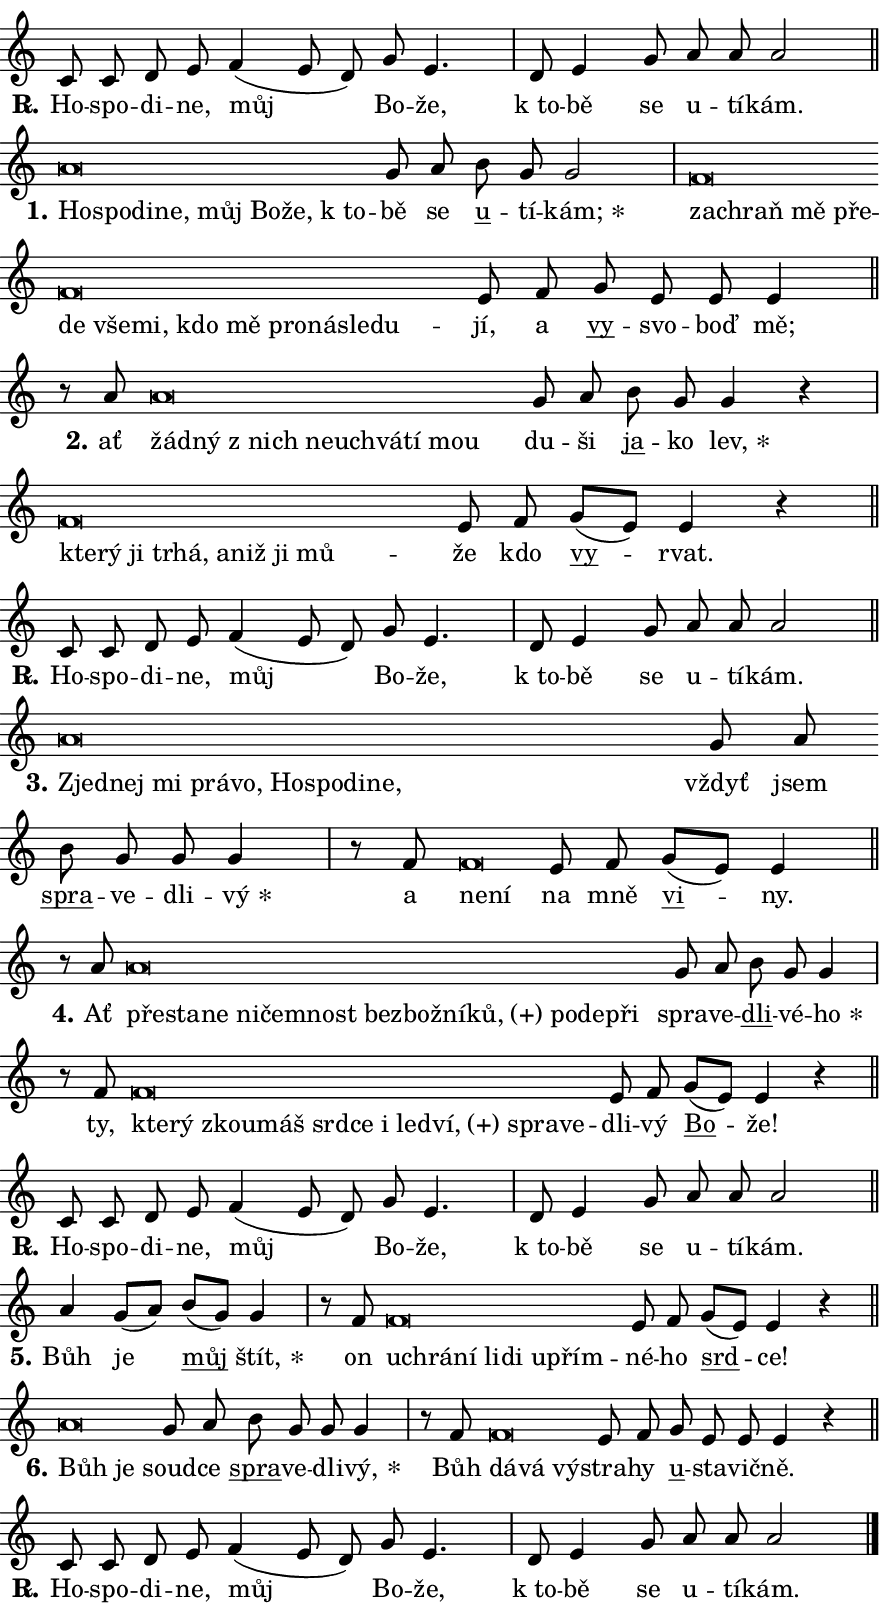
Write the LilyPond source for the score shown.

\version "2.24.0"
\header { tagline = "" }
\paper {
  indent = 0\cm
  top-margin = 0\cm
  right-margin = 0.13\cm % to fit lyric hyphens
  bottom-margin = 0\cm
  left-margin = 0\cm
  paper-width = 15\cm
  page-breaking = #ly:one-page-breaking
  system-system-spacing.basic-distance = #11
  score-system-spacing.basic-distance = #11
  ragged-last = ##f
}


%% Author: Thomas Morley
%% https://lists.gnu.org/archive/html/lilypond-user/2020-05/msg00002.html
#(define (line-position grob)
"Returns position of @var[grob} in current system:
   @code{'start}, if at first time-step
   @code{'end}, if at last time-step
   @code{'middle} otherwise
"
  (let* ((col (ly:item-get-column grob))
         (ln (ly:grob-object col 'left-neighbor))
         (rn (ly:grob-object col 'right-neighbor))
         (col-to-check-left (if (ly:grob? ln) ln col))
         (col-to-check-right (if (ly:grob? rn) rn col))
         (break-dir-left
           (and
             (ly:grob-property col-to-check-left 'non-musical #f)
             (ly:item-break-dir col-to-check-left)))
         (break-dir-right
           (and
             (ly:grob-property col-to-check-right 'non-musical #f)
             (ly:item-break-dir col-to-check-right))))
        (cond ((eqv? 1 break-dir-left) 'start)
              ((eqv? -1 break-dir-right) 'end)
              (else 'middle))))

#(define (tranparent-at-line-position vctor)
  (lambda (grob)
  "Relying on @code{line-position} select the relevant enry from @var{vctor}.
Used to determine transparency,"
    (case (line-position grob)
      ((end) (not (vector-ref vctor 0)))
      ((middle) (not (vector-ref vctor 1)))
      ((start) (not (vector-ref vctor 2))))))

noteHeadBreakVisibility =
#(define-music-function (break-visibility)(vector?)
"Makes @code{NoteHead}s transparent relying on @var{break-visibility}"
#{
  \override NoteHead.transparent =
    #(tranparent-at-line-position break-visibility)
#})

#(define delete-ledgers-for-transparent-note-heads
  (lambda (grob)
    "Reads whether a @code{NoteHead} is transparent.
If so this @code{NoteHead} is removed from @code{'note-heads} from
@var{grob}, which is supposed to be @code{LedgerLineSpanner}.
As a result ledgers are not printed for this @code{NoteHead}"
    (let* ((nhds-array (ly:grob-object grob 'note-heads))
           (nhds-list
             (if (ly:grob-array? nhds-array)
                 (ly:grob-array->list nhds-array)
                 '()))
           ;; Relies on the transparent-property being done before
           ;; Staff.LedgerLineSpanner.after-line-breaking is executed.
           ;; This is fragile ...
           (to-keep
             (remove
               (lambda (nhd)
                 (ly:grob-property nhd 'transparent #f))
               nhds-list)))
      ;; TODO find a better method to iterate over grob-arrays, similiar
      ;; to filter/remove etc for lists
      ;; For now rebuilt from scratch
      (set! (ly:grob-object grob 'note-heads)  '())
      (for-each
        (lambda (nhd)
          (ly:pointer-group-interface::add-grob grob 'note-heads nhd))
        to-keep))))

squashNotes = {
  \override NoteHead.X-extent = #'(-0.2 . 0.2)
  \override NoteHead.Y-extent = #'(-0.75 . 0)
  \override NoteHead.stencil =
    #(lambda (grob)
       (let ((pos (ly:grob-property grob 'staff-position)))
         (begin
           (if (< pos -7) (display "ERROR: Lower brevis then expected\n") (display ""))
           (if (<= pos -6) ly:text-interface::print ly:note-head::print))))
}
unSquashNotes = {
  \revert NoteHead.X-extent
  \revert NoteHead.Y-extent
  \revert NoteHead.stencil
}

hideNotes = \noteHeadBreakVisibility #begin-of-line-visible
unHideNotes = \noteHeadBreakVisibility #all-visible

% work-around for resetting accidentals
% https://lilypond.org/doc/v2.23/Documentation/notation/displaying-rhythms#unmetered-music
cadenzaMeasure = {
  \cadenzaOff
  \partial 1024 s1024
  \cadenzaOn
}

#(define-markup-command (accent layout props text) (markup?)
  "Underline accented syllable"
  (interpret-markup layout props
    #{\markup \override #'(offset . 4.3) \underline { #text }#}))

responsum = \markup \concat {
  "R" \hspace #-1.05 \path #0.1 #'((moveto 0 0.07) (lineto 0.9 0.8)) \hspace #0.05 "."
}

spaceSize = #0.6828661417322834 % exact space size for TeX Gyre Schola

\layout {
  \context {
    \Staff
    \remove "Time_signature_engraver"
    \override LedgerLineSpanner.after-line-breaking = #delete-ledgers-for-transparent-note-heads
  }
  \context {
    \Lyrics {
      \override LyricSpace.minimum-distance = \spaceSize
      \override LyricText.font-name = #"TeX Gyre Schola"
      \override LyricText.font-size = 1
      \override StanzaNumber.font-name = #"TeX Gyre Schola Bold"
      \override StanzaNumber.font-size = 1
    }
  }
  \context {
    \Score 
    \override NoteHead.text =
      #(lambda (grob) 
        (let ((pos (ly:grob-property grob 'staff-position)))
          #{\markup {
            \combine
              \halign #-0.55 \raise #(if (= pos -6) 0 0.5) \override #'(thickness . 2) \draw-line #'(3.2 . 0)
              \musicglyph "noteheads.sM1"
          }#}))
  }
}

% magnetic-lyrics.ily
%
%   written by
%     Jean Abou Samra <jean@abou-samra.fr>
%     Werner Lemberg <wl@gnu.org>
%
%   adapted by
%     Jiri Hon <jiri.hon@gmail.com>
%
% Version 2022-Apr-15

% https://www.mail-archive.com/lilypond-user@gnu.org/msg149350.html

#(define (Left_hyphen_pointer_engraver context)
   "Collect syllable-hyphen-syllable occurrences in lyrics and store
them in properties.  This engraver only looks to the left.  For
example, if the lyrics input is @code{foo -- bar}, it does the
following.

@itemize @bullet
@item
Set the @code{text} property of the @code{LyricHyphen} grob between
@q{foo} and @q{bar} to @code{foo}.

@item
Set the @code{left-hyphen} property of the @code{LyricText} grob with
text @q{foo} to the @code{LyricHyphen} grob between @q{foo} and
@q{bar}.
@end itemize

Use this auxiliary engraver in combination with the
@code{lyric-@/text::@/apply-@/magnetic-@/offset!} hook."
   (let ((hyphen #f)
         (text #f))
     (make-engraver
      (acknowledgers
       ((lyric-syllable-interface engraver grob source-engraver)
        (set! text grob)))
      (end-acknowledgers
       ((lyric-hyphen-interface engraver grob source-engraver)
        ;(when (not (grob::has-interface grob 'lyric-space-interface))
          (set! hyphen grob)));)
      ((stop-translation-timestep engraver)
       (when (and text hyphen)
         (ly:grob-set-object! text 'left-hyphen hyphen))
       (set! text #f)
       (set! hyphen #f)))))

#(define (lyric-text::apply-magnetic-offset! grob)
   "If the space between two syllables is less than the value in
property @code{LyricText@/.details@/.squash-threshold}, move the right
syllable to the left so that it gets concatenated with the left
syllable.

Use this function as a hook for
@code{LyricText@/.after-@/line-@/breaking} if the
@code{Left_@/hyphen_@/pointer_@/engraver} is active."
   (let ((hyphen (ly:grob-object grob 'left-hyphen #f)))
     (when hyphen
       (let ((left-text (ly:spanner-bound hyphen LEFT)))
         (when (grob::has-interface left-text 'lyric-syllable-interface)
           (let* ((common (ly:grob-common-refpoint grob left-text X))
                  (this-x-ext (ly:grob-extent grob common X))
                  (left-x-ext
                   (begin
                     ;; Trigger magnetism for left-text.
                     (ly:grob-property left-text 'after-line-breaking)
                     (ly:grob-extent left-text common X)))
                  ;; `delta` is the gap width between two syllables.
                  (delta (- (interval-start this-x-ext)
                            (interval-end left-x-ext)))
                  (details (ly:grob-property grob 'details))
                  (threshold (assoc-get 'squash-threshold details 0.2)))
             (when (< delta threshold)
               (let* (;; We have to manipulate the input text so that
                      ;; ligatures crossing syllable boundaries are not
                      ;; disabled.  For languages based on the Latin
                      ;; script this is essentially a beautification.
                      ;; However, for non-Western scripts it can be a
                      ;; necessity.
                      (lt (ly:grob-property left-text 'text))
                      (rt (ly:grob-property grob 'text))
                      (is-space (grob::has-interface hyphen 'lyric-space-interface))
                      (space (if is-space " " ""))
                      (extra-delta (if is-space spaceSize 0))
                      ;; Append new syllable.
                      (ltrt-space (if (and (string? lt) (string? rt))
                                (string-append lt space rt)
                                (make-concat-markup (list lt space rt))))
                      ;; Right-align `ltrt` to the right side.
                      (ltrt-space-markup (grob-interpret-markup
                               grob
                               (make-translate-markup
                                (cons (interval-length this-x-ext) 0)
                                (make-right-align-markup ltrt-space)))))
                 (begin
                   ;; Don't print `left-text`.
                   (ly:grob-set-property! left-text 'stencil #f)
                   ;; Set text and stencil (which holds all collected
                   ;; syllables so far) and shift it to the left.
                   (ly:grob-set-property! grob 'text ltrt-space)
                   (ly:grob-set-property! grob 'stencil ltrt-space-markup)
                   (ly:grob-translate-axis! grob (- (- delta extra-delta)) X))))))))))


#(define (lyric-hyphen::displace-bounds-first grob)
   ;; Make very sure this callback isn't triggered too early.
   (let ((left (ly:spanner-bound grob LEFT))
         (right (ly:spanner-bound grob RIGHT)))
     (ly:grob-property left 'after-line-breaking)
     (ly:grob-property right 'after-line-breaking)
     (ly:lyric-hyphen::print grob)))

squashThreshold = #0.4

\layout {
  \context {
    \Lyrics
    \consists #Left_hyphen_pointer_engraver
    \override LyricText.after-line-breaking =
      #lyric-text::apply-magnetic-offset!
    \override LyricHyphen.stencil = #lyric-hyphen::displace-bounds-first
    \override LyricText.details.squash-threshold = \squashThreshold
    \override LyricHyphen.minimum-distance = 0
    \override LyricHyphen.minimum-length = \squashThreshold
  }
}

squashText = \override LyricText.details.squash-threshold = 9999
unSquashText = \override LyricText.details.squash-threshold = \squashThreshold

leftText = \override LyricText.self-alignment-X = #LEFT
unLeftText = \revert LyricText.self-alignment-X

starOffset = #(lambda (grob) 
                (let ((x_offset (ly:self-alignment-interface::aligned-on-x-parent grob)))
                  (if (= x_offset 0) 0 (+ x_offset 1.2))))

star = #(define-music-function (syllable)(string?)
"Append star separator at the end of a syllable"
#{
  \once \override LyricText.X-offset = #starOffset
  \lyricmode { \markup {
    #syllable
    \override #'((font-name . "TeX Gyre Schola Bold")) \hspace #0.2 \lower #0.65 \larger "*"
  } }
#})

starAccent = #(define-music-function (syllable)(string?)
"Append star separator at the end of a syllable and make accent"
#{
  \once \override LyricText.X-offset = #starOffset
  \lyricmode { \markup {
    \accent #syllable
    \override #'((font-name . "TeX Gyre Schola Bold")) \hspace #0.2 \lower #0.65 \larger "*"
  } }
#})

breath = #(define-music-function (syllable)(string?)
"Append breathing indicator at the end of a syllable"
#{
  \lyricmode { \markup { #syllable "+" } }
#})

optionalBreath = #(define-music-function (syllable)(string?)
"Append optional breathing indicator at the end of a syllable"
#{
  \lyricmode { \markup { #syllable "(+)" } }
#})


\score {
    <<
        \new Voice = "melody" { \cadenzaOn \key c \major \relative { c'8 c d e f4( e8 d)] g e4. \cadenzaMeasure \bar "|" d8 e4 g8 a a a2 \cadenzaMeasure \bar "||" \break } }
        \new Lyrics \lyricsto "melody" { \lyricmode { \set stanza = \responsum
Ho -- spo -- di -- ne, můj Bo -- že, "k to" -- bě se u -- tí -- kám. } }
    >>
    \layout {}
}

\score {
    <<
        \new Voice = "melody" { \cadenzaOn \key c \major \relative { \squashNotes a'\breve*1/16 \hideNotes \breve*1/16 \bar "" \breve*1/16 \bar "" \breve*1/16 \bar "" \breve*1/16 \bar "" \breve*1/16 \bar "" \breve*1/16 \breve*1/16 \bar "" \unHideNotes \unSquashNotes g8 a \bar "" b g g2 \cadenzaMeasure \bar "|" \squashNotes f\breve*1/16 \hideNotes \breve*1/16 \bar "" \breve*1/16 \bar "" \breve*1/16 \bar "" \breve*1/16 \bar "" \breve*1/16 \bar "" \breve*1/16 \bar "" \breve*1/16 \bar "" \breve*1/16 \bar "" \breve*1/16 \bar "" \breve*1/16 \bar "" \breve*1/16 \breve*1/16 \bar "" \unHideNotes \unSquashNotes e8 f \bar "" g e e e4 \cadenzaMeasure \bar "||" \break } }
        \new Lyrics \lyricsto "melody" { \lyricmode { \set stanza = "1."
\leftText Ho -- \squashText spo -- di -- ne, můj Bo -- že, "k to" -- \unLeftText \unSquashText bě se \markup \accent u -- tí -- \star kám; \leftText za -- \squashText chraň mě pře -- de vše -- mi, kdo mě pro -- ná -- sle -- du -- \unLeftText \unSquashText jí, a \markup \accent vy -- svo -- boď mě; } }
    >>
    \layout {}
}

\score {
    <<
        \new Voice = "melody" { \cadenzaOn \key c \major \relative { r8 a' \squashNotes a\breve*1/16 \hideNotes \breve*1/16 \bar "" \breve*1/16 \bar "" \breve*1/16 \bar "" \breve*1/16 \bar "" \breve*1/16 \bar "" \breve*1/16 \breve*1/16 \bar "" \unHideNotes \unSquashNotes g8 a \bar "" b g g4 r \cadenzaMeasure \bar "|" \squashNotes f\breve*1/16 \hideNotes \breve*1/16 \bar "" \breve*1/16 \bar "" \breve*1/16 \bar "" \breve*1/16 \bar "" \breve*1/16 \bar "" \breve*1/16 \bar "" \breve*1/16 \breve*1/16 \bar "" \unHideNotes \unSquashNotes e8 f \bar "" g[( e)] e4 r \cadenzaMeasure \bar "||" \break } }
        \new Lyrics \lyricsto "melody" { \lyricmode { \set stanza = "2."
ať \leftText žád -- \squashText ný "z nich" ne -- u -- chvá -- tí mou \unLeftText \unSquashText du -- ši \markup \accent ja -- ko \star lev, \leftText kte -- \squashText rý ji tr -- há, a -- niž ji mů -- \unLeftText \unSquashText že kdo \markup \accent vy -- rvat. } }
    >>
    \layout {}
}

\score {
    <<
        \new Voice = "melody" { \cadenzaOn \key c \major \relative { c'8 c d e f4( e8 d)] g e4. \cadenzaMeasure \bar "|" d8 e4 g8 a a a2 \cadenzaMeasure \bar "||" \break } }
        \new Lyrics \lyricsto "melody" { \lyricmode { \set stanza = \responsum
Ho -- spo -- di -- ne, můj Bo -- že, "k to" -- bě se u -- tí -- kám. } }
    >>
    \layout {}
}

\score {
    <<
        \new Voice = "melody" { \cadenzaOn \key c \major \relative { \squashNotes a'\breve*1/16 \hideNotes \breve*1/16 \bar "" \breve*1/16 \bar "" \breve*1/16 \bar "" \breve*1/16 \bar "" \breve*1/16 \bar "" \breve*1/16 \bar "" \breve*1/16 \breve*1/16 \bar "" \unHideNotes \unSquashNotes g8 a \bar "" b g g g4 \cadenzaMeasure \bar "|" r8 f \squashNotes f\breve*1/16 \hideNotes \breve*1/16 \bar "" \unHideNotes \unSquashNotes e8 f \bar "" g[( e)] e4 \cadenzaMeasure \bar "||" \break } }
        \new Lyrics \lyricsto "melody" { \lyricmode { \set stanza = "3."
\leftText Zjed -- \squashText nej mi prá -- vo, Ho -- spo -- di -- ne, \unLeftText \unSquashText vždyť jsem \markup \accent spra -- ve -- dli -- \star vý a \leftText ne -- \squashText ní \unLeftText \unSquashText na mně \markup \accent vi -- ny. } }
    >>
    \layout {}
}

\score {
    <<
        \new Voice = "melody" { \cadenzaOn \key c \major \relative { r8 a' \squashNotes a\breve*1/16 \hideNotes \breve*1/16 \bar "" \breve*1/16 \bar "" \breve*1/16 \bar "" \breve*1/16 \bar "" \breve*1/16 \bar "" \breve*1/16 \bar "" \breve*1/16 \bar "" \breve*1/16 \bar "" \breve*1/16 \bar "" \breve*1/16 \bar "" \breve*1/16 \breve*1/16 \bar "" \unHideNotes \unSquashNotes g8 a \bar "" b g g4 \cadenzaMeasure \bar "|" r8 f \squashNotes f\breve*1/16 \hideNotes \breve*1/16 \bar "" \breve*1/16 \bar "" \breve*1/16 \bar "" \breve*1/16 \bar "" \breve*1/16 \bar "" \breve*1/16 \bar "" \breve*1/16 \bar "" \breve*1/16 \bar "" \breve*1/16 \breve*1/16 \bar "" \unHideNotes \unSquashNotes e8 f \bar "" g[( e)] e4 r \cadenzaMeasure \bar "||" \break } }
        \new Lyrics \lyricsto "melody" { \lyricmode { \set stanza = "4."
Ať \leftText pře -- \squashText sta -- ne ni -- čem -- nost bez -- bož -- ní -- \optionalBreath ků, po -- de -- při \unLeftText \unSquashText spra -- ve -- \markup \accent dli -- vé -- \star ho ty, \leftText kte -- \squashText rý zkou -- máš srd -- ce i led -- \optionalBreath ví, spra -- ve -- \unLeftText \unSquashText dli -- vý \markup \accent Bo -- že! } }
    >>
    \layout {}
}

\score {
    <<
        \new Voice = "melody" { \cadenzaOn \key c \major \relative { c'8 c d e f4( e8 d)] g e4. \cadenzaMeasure \bar "|" d8 e4 g8 a a a2 \cadenzaMeasure \bar "||" \break } }
        \new Lyrics \lyricsto "melody" { \lyricmode { \set stanza = \responsum
Ho -- spo -- di -- ne, můj Bo -- že, "k to" -- bě se u -- tí -- kám. } }
    >>
    \layout {}
}

\score {
    <<
        \new Voice = "melody" { \cadenzaOn \key c \major \relative { a'4 g8[( a)] \bar "" b[( g)] g4 \cadenzaMeasure \bar "|" r8 f \squashNotes f\breve*1/16 \hideNotes \breve*1/16 \bar "" \breve*1/16 \bar "" \breve*1/16 \bar "" \breve*1/16 \bar "" \breve*1/16 \breve*1/16 \bar "" \unHideNotes \unSquashNotes e8 f \bar "" g[( e)] e4 r \cadenzaMeasure \bar "||" \break } }
        \new Lyrics \lyricsto "melody" { \lyricmode { \set stanza = "5."
Bůh je \markup \accent můj \star štít, on \leftText u -- \squashText chrá -- ní li -- di u -- přím -- \unLeftText \unSquashText né -- ho \markup \accent srd -- ce! } }
    >>
    \layout {}
}

\score {
    <<
        \new Voice = "melody" { \cadenzaOn \key c \major \relative { \squashNotes a'\breve*1/16 \hideNotes \breve*1/16 \bar "" \unHideNotes \unSquashNotes g8 a \bar "" b g g g4 \cadenzaMeasure \bar "|" r8 f \squashNotes f\breve*1/16 \hideNotes \breve*1/16 \breve*1/16 \bar "" \unHideNotes \unSquashNotes e8 f \bar "" g e e e4 r \cadenzaMeasure \bar "||" \break } }
        \new Lyrics \lyricsto "melody" { \lyricmode { \set stanza = "6."
\leftText Bůh \squashText je \unLeftText \unSquashText soud -- ce \markup \accent spra -- ve -- dli -- \star vý, Bůh \leftText dá -- \squashText vá vý -- \unLeftText \unSquashText stra -- hy \markup \accent u -- sta -- vič -- ně. } }
    >>
    \layout {}
}

\score {
    <<
        \new Voice = "melody" { \cadenzaOn \key c \major \relative { c'8 c d e f4( e8 d)] g e4. \cadenzaMeasure \bar "|" d8 e4 g8 a a a2 \cadenzaMeasure \bar "||" \break } \bar "|." }
        \new Lyrics \lyricsto "melody" { \lyricmode { \set stanza = \responsum
Ho -- spo -- di -- ne, můj Bo -- že, "k to" -- bě se u -- tí -- kám. } }
    >>
    \layout {}
}
